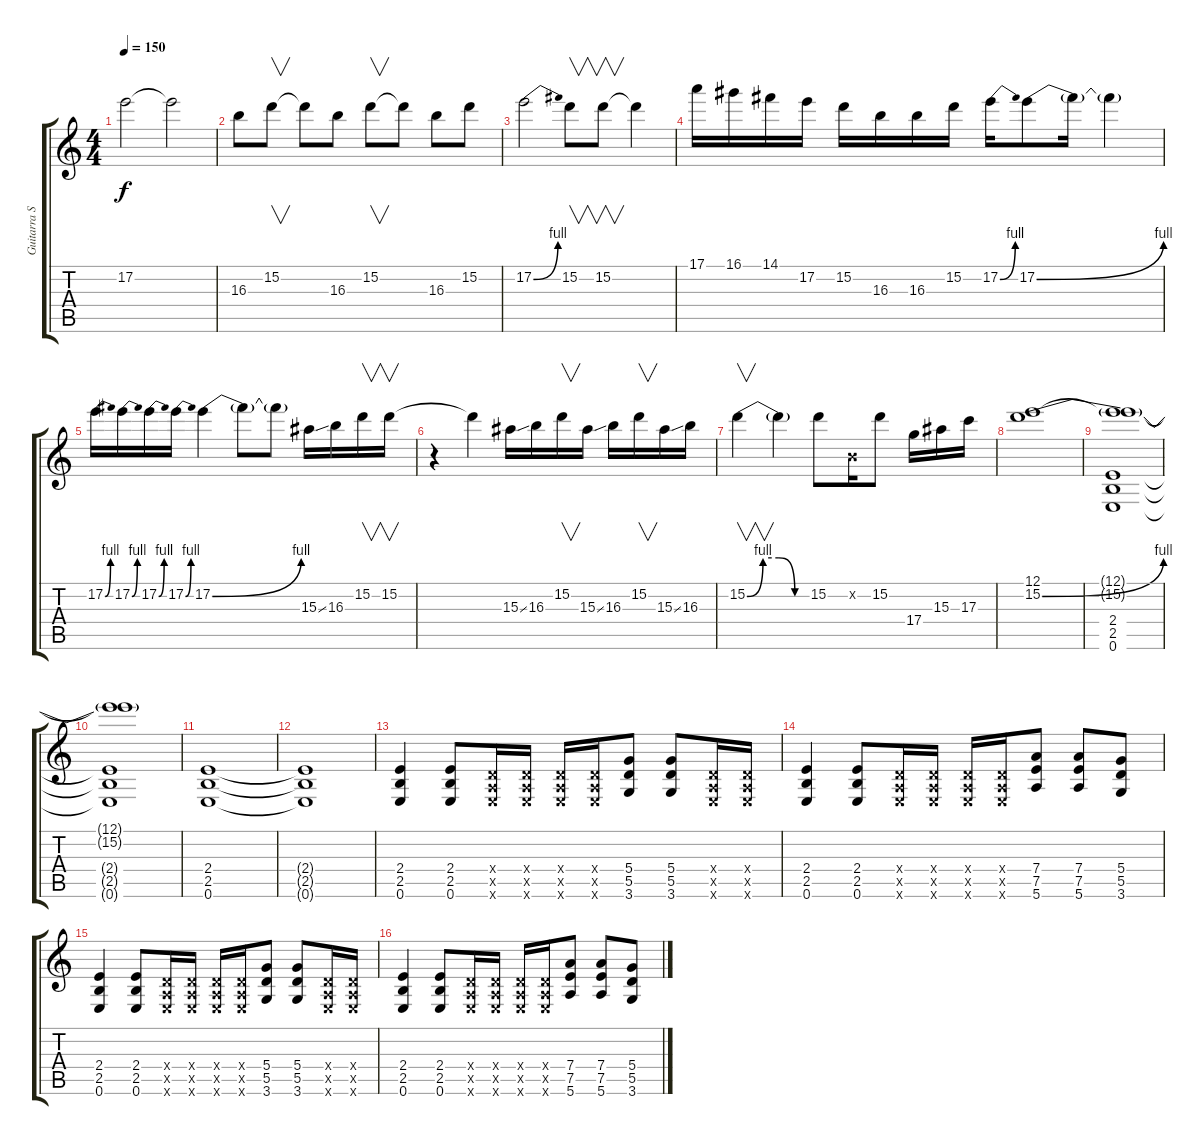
\track ("Guitarra Solo" "Guitarra S") {instrument distortionguitar}
\staff {score tabs}
\tuning (E4 B3 G3 D3 A2 E2) {hide}
\ts (4 4)
\tempo 150
\clef g2
\ks c
17.2.2{dy f} 17.2{t}.2 |
16.3.8 15.2.8{v} 15.2{t}.8 16.3.8 15.2.8{v} 15.2{t}.8 16.3.8 15.2.8 |
17.2{be (bend 0 0 60 4)}.2 15.2.8{v} 15.2.8{v} 15.2{t}.4 |
17.1.16 16.1.16 14.1.16 17.2.16 15.2.16 16.3.16 16.3.16 15.2.16 17.2{be (bend 0 0 60 4)}.16 17.2{be (bend 0 0 60 4)}.8 17.2{t}.16 17.2{t}.4 |
17.2{be (bend 0 0 60 4)}.16 17.2{be (bend 0 0 60 4)}.16 17.2{be (bend 0 0 60 4)}.16 17.2{be (bend 0 0 60 4)}.16 17.2{be (bend 0 0 60 4)}.4 17.2{t}.8 17.2{t}.8 15.3{ss}.16 16.3.16 15.2.16{v} 15.2.16{v} |
r.4 15.2{t}.4 15.3{ss}.16 16.3.16 15.2.16{v} 15.3{ss}.16 16.3.16 15.2.16{v} 15.3{ss}.16 16.3.16 |
15.2{be (custom 0 0 15 4 30 4 45 0 60 0)}.4{v} 15.2{t}.4 15.2.8 0.2{x}.16 15.2.8 17.4.16 15.3.16 17.3.16 |
(12.1 15.2{be (bend 0 0 60 4)}).1{volume 13} |
(12.1{t} 15.2{t} 2.4 2.5 0.6).1 |
(12.1{t} 15.2{t} 2.4{t} 2.5{t} 0.6{t}).1 |
(2.4 2.5 0.6).1 |
(2.4{t} 2.5{t} 0.6{t}).1 |
(2.4 2.5 0.6).4 (2.4 2.5 0.6).8 (0.4{x} 0.5{x} 0.6{x}).16 (0.4{x} 0.5{x} 0.6{x}).16 (0.4{x} 0.5{x} 0.6{x}).16 (0.4{x} 0.5{x} 0.6{x}).16 (5.4 5.5 3.6).8 (5.4 5.5 3.6).8 (0.4{x} 0.5{x} 0.6{x}).16 (0.4{x} 0.5{x} 0.6{x}).16 |
(2.4 2.5 0.6).4 (2.4 2.5 0.6).8 (0.4{x} 0.5{x} 0.6{x}).16 (0.4{x} 0.5{x} 0.6{x}).16 (0.4{x} 0.5{x} 0.6{x}).16 (0.4{x} 0.5{x} 0.6{x}).16 (7.4 7.5 5.6).8 (7.4 7.5 5.6).8 (5.4 5.5 3.6).8 |
(2.4 2.5 0.6).4 (2.4 2.5 0.6).8 (0.4{x} 0.5{x} 0.6{x}).16 (0.4{x} 0.5{x} 0.6{x}).16 (0.4{x} 0.5{x} 0.6{x}).16 (0.4{x} 0.5{x} 0.6{x}).16 (5.4 5.5 3.6).8 (5.4 5.5 3.6).8 (0.4{x} 0.5{x} 0.6{x}).16 (0.4{x} 0.5{x} 0.6{x}).16 |
(2.4 2.5 0.6).4 (2.4 2.5 0.6).8 (0.4{x} 0.5{x} 0.6{x}).16 (0.4{x} 0.5{x} 0.6{x}).16 (0.4{x} 0.5{x} 0.6{x}).16 (0.4{x} 0.5{x} 0.6{x}).16 (7.4 7.5 5.6).8 (7.4 7.5 5.6).8 (5.4 5.5 3.6).8
